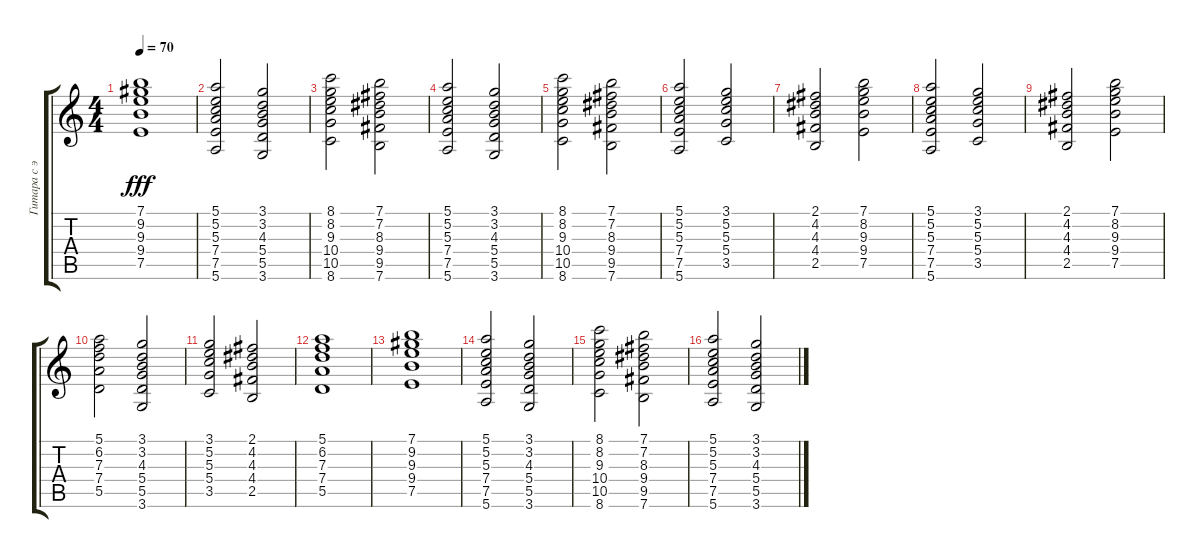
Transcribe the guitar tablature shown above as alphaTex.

\track ("Гитара с эффектом \"Стена Звука\"" "Гитара с э") {instrument distortionguitar}
\staff {score tabs}
\tuning (E4 B3 G3 D3 A2 E2) {hide}
\ts (4 4)
\tempo 70
\clef g2
\ks c
(7.1 9.2 9.3 9.4 7.5).1{dy fff} |
(5.1 5.2 5.3 7.4 7.5 5.6).2 (3.1 3.2 4.3 5.4 5.5 3.6).2 |
(8.1 8.2 9.3 10.4 10.5 8.6).2 (7.1 7.2 8.3 9.4 9.5 7.6).2 |
(5.1 5.2 5.3 7.4 7.5 5.6).2 (3.1 3.2 4.3 5.4 5.5 3.6).2 |
(8.1 8.2 9.3 10.4 10.5 8.6).2 (7.1 7.2 8.3 9.4 9.5 7.6).2 |
(5.1 5.2 5.3 7.4 7.5 5.6).2 (3.1 5.2 5.3 5.4 3.5).2 |
(2.1 4.2 4.3 4.4 2.5).2 (7.1 8.2 9.3 9.4 7.5).2 |
(5.1 5.2 5.3 7.4 7.5 5.6).2 (3.1 5.2 5.3 5.4 3.5).2 |
(2.1 4.2 4.3 4.4 2.5).2 (7.1 8.2 9.3 9.4 7.5).2 |
(5.1 6.2 7.3 7.4 5.5).2 (3.1 3.2 4.3 5.4 5.5 3.6).2 |
(3.1 5.2 5.3 5.4 3.5).2 (2.1 4.2 4.3 4.4 2.5).2 |
(5.1 6.2 7.3 7.4 5.5).1 |
(7.1 9.2 9.3 9.4 7.5).1 |
(5.1 5.2 5.3 7.4 7.5 5.6).2 (3.1 3.2 4.3 5.4 5.5 3.6).2 |
(8.1 8.2 9.3 10.4 10.5 8.6).2 (7.1 7.2 8.3 9.4 9.5 7.6).2 |
(5.1 5.2 5.3 7.4 7.5 5.6).2 (3.1 3.2 4.3 5.4 5.5 3.6).2
